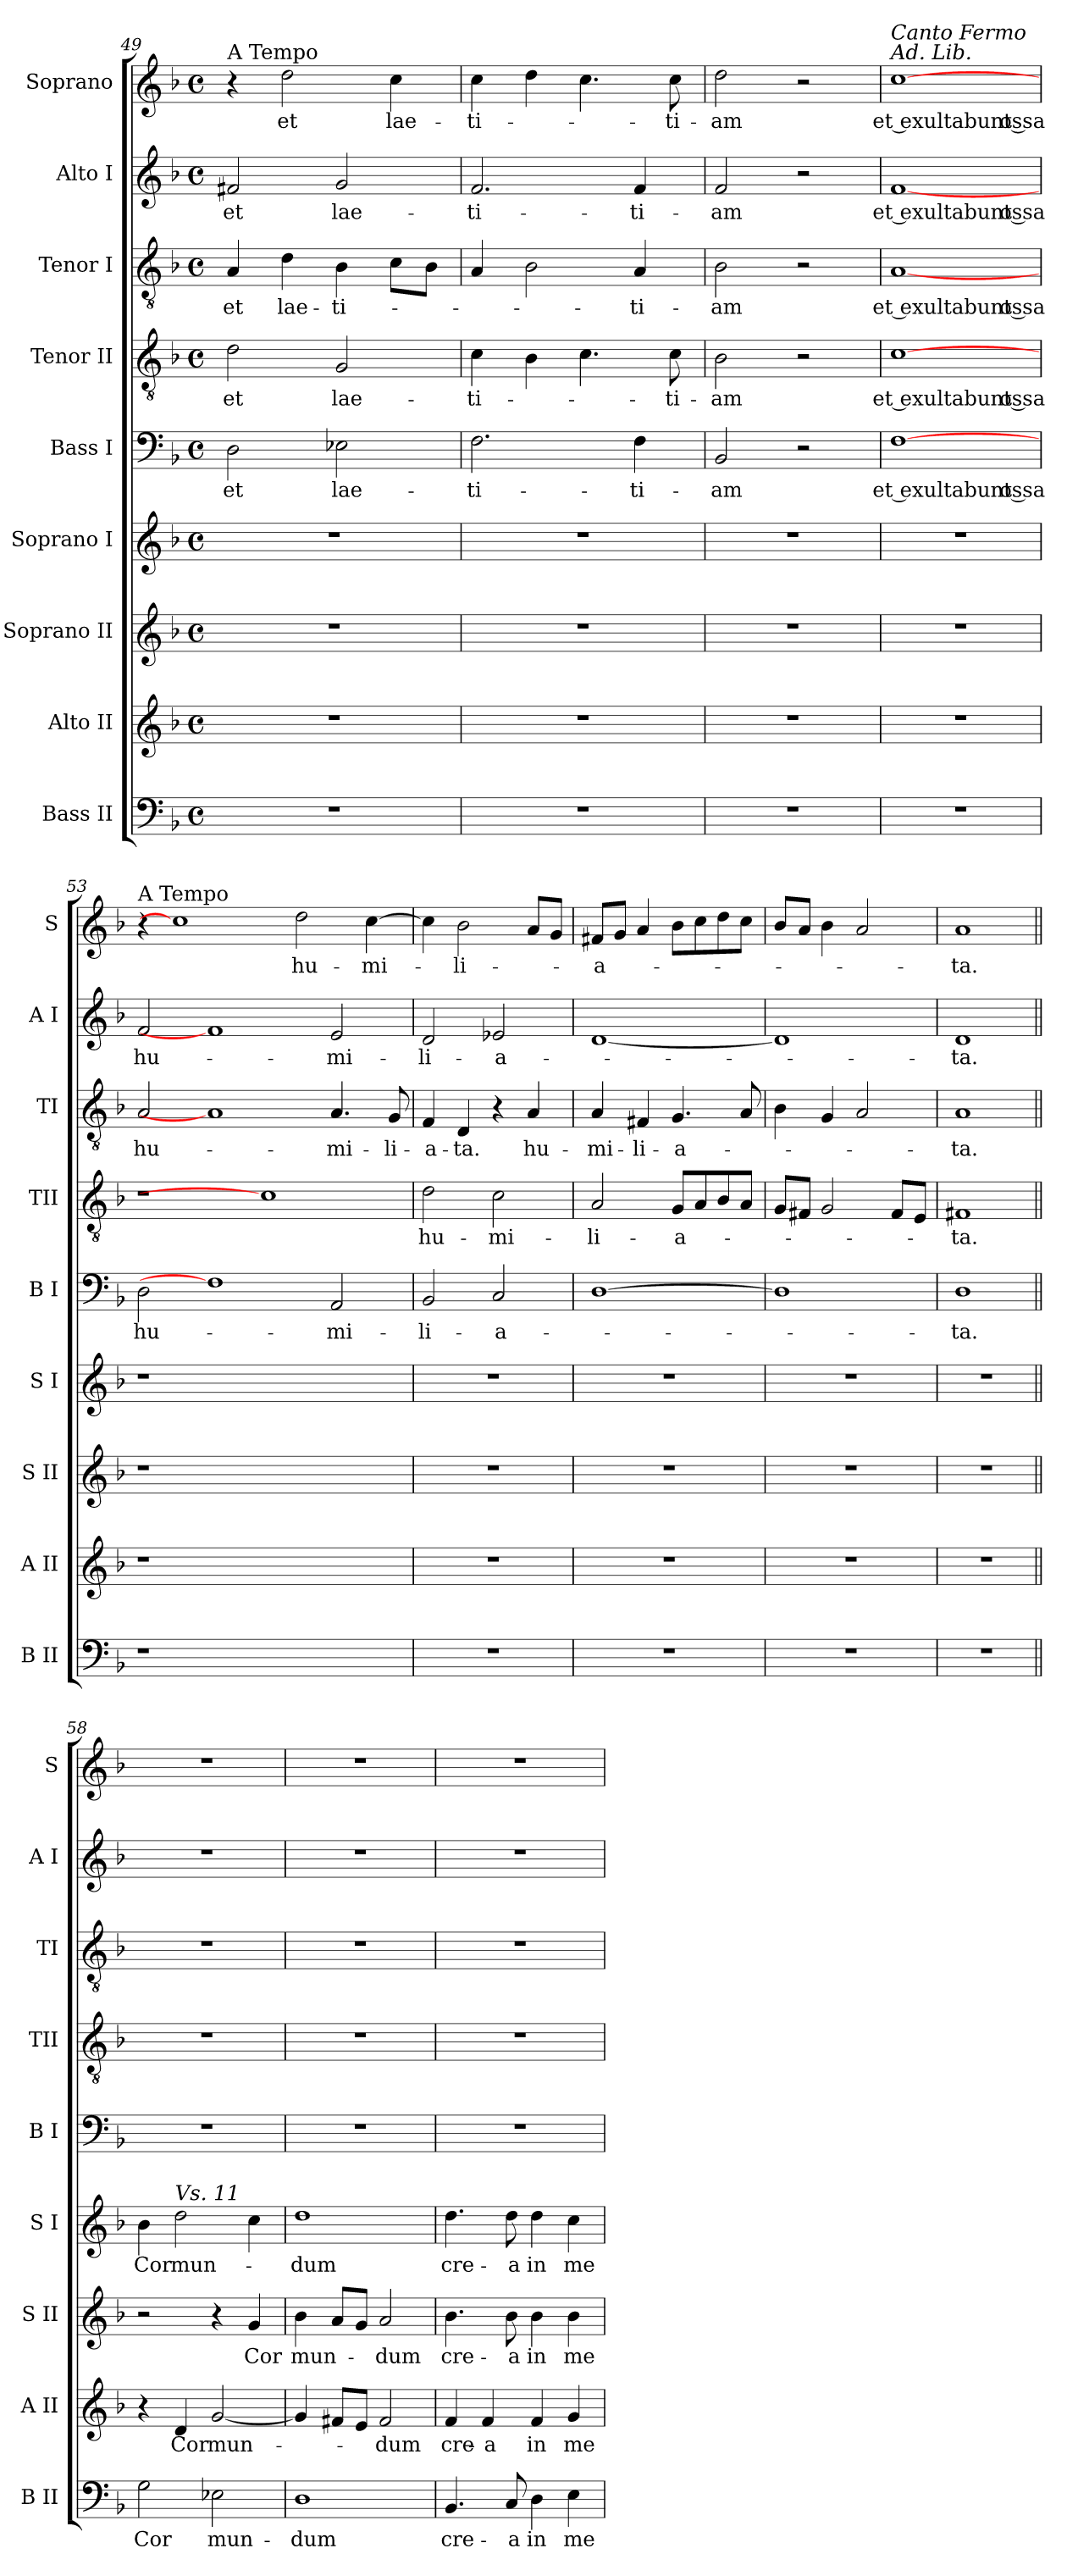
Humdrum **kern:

**kern	**text	**kern	**text	**kern	**text	**kern	**text	**kern	**text	**kern	**text	**kern	**text	**kern	**text	**kern	**text
*part9	*part9	*part8	*part8	*part7	*part7	*part6	*part6	*part5	*part5	*part4	*part4	*part3	*part3	*part2	*part2	*part1	*part1
*staff9	*staff9	*staff8	*staff8	*staff7	*staff7	*staff6	*staff6	*staff5	*staff5	*staff4	*staff4	*staff3	*staff3	*staff2	*staff2	*staff1	*staff1
*I"Bass II	*	*I"Alto II	*	*I"Soprano II	*	*I"Soprano I	*	*I"Bass I	*	*I"Tenor II	*	*I"Tenor I	*	*I"Alto I	*	*I"Soprano	*
*I'B II	*	*I'A II	*	*I'S II	*	*I'S I	*	*I'B I	*	*I'TII	*	*I'TI	*	*I'A I	*	*I'S	*
*clefF4	*	*clefG2	*	*clefG2	*	*clefG2	*	*clefF4	*	*clefGv2	*	*clefGv2	*	*clefG2	*	*clefG2	*
*k[b-]	*	*k[b-]	*	*k[b-]	*	*k[b-]	*	*k[b-]	*	*k[b-]	*	*k[b-]	*	*k[b-]	*	*k[b-]	*
*d:	*	*d:	*	*d:	*	*d:	*	*d:	*	*d:	*	*d:	*	*d:	*	*d:	*
*M4/4	*	*M4/4	*	*M4/4	*	*M4/4	*	*M4/4	*	*M4/4	*	*M4/4	*	*M4/4	*	*M4/4	*
*met(c)	*	*met(c)	*	*met(c)	*	*met(c)	*	*met(c)	*	*met(c)	*	*met(c)	*	*met(c)	*	*met(c)	*
=49	=49	=49	=49	=49	=49	=49	=49	=49	=49	=49	=49	=49	=49	=49	=49	=49	=49
!	!	!	!	!	!	!	!	!	!	!	!	!	!	!	!	!LO:TX:a:t=A Tempo	!
!	!	!	!	!	!	!	!	!	!LO:LY:b	!	!LO:LY:b	!	!LO:LY:b	!	!LO:LY:b	!	!
1r	.	1r	.	1r	.	1r	.	2D\	et	2d\	et	4A/	et	2f#X/	et	4r	.
!	!	!	!	!	!	!	!	!	!	!	!	!	!LO:LY:b	!	!	!	!LO:LY:b
.	.	.	.	.	.	.	.	.	.	.	.	4d\	lae-	.	.	2dd\	et
!	!	!	!	!	!	!	!	!	!LO:LY:b	!	!LO:LY:b	!	!LO:LY:b	!	!LO:LY:b	!	!
.	.	.	.	.	.	.	.	2E-X\	lae-	2G/	lae-	4B-\	-ti-	2g/	lae-	.	.
!	!	!	!	!	!	!	!	!	!	!	!	!	!	!	!	!	!LO:LY:b
.	.	.	.	.	.	.	.	.	.	.	.	8c\L	.	.	.	4cc\	lae-
.	.	.	.	.	.	.	.	.	.	.	.	8B-\J	.	.	.	.	.
=50	=50	=50	=50	=50	=50	=50	=50	=50	=50	=50	=50	=50	=50	=50	=50	=50	=50
!	!	!	!	!	!	!	!	!	!LO:LY:b	!	!LO:LY:b	!	!	!	!LO:LY:b	!	!LO:LY:b
1r	.	1r	.	1r	.	1r	.	2.F\	-ti-	4c\	-ti-	4A/	.	2.f/	-ti-	4cc\	-ti-
.	.	.	.	.	.	.	.	.	.	4B-\	.	2B-\	.	.	.	4dd\	.
.	.	.	.	.	.	.	.	.	.	4.c\	.	.	.	.	.	4.cc\	.
!	!	!	!	!	!	!	!	!	!LO:LY:b	!	!	!	!LO:LY:b	!	!LO:LY:b	!	!
.	.	.	.	.	.	.	.	4F\	-ti-	.	.	4A/	-ti-	4f/	-ti-	.	.
!	!	!	!	!	!	!	!	!	!	!	!LO:LY:b	!	!	!	!	!	!LO:LY:b
.	.	.	.	.	.	.	.	.	.	8c\	-ti-	.	.	.	.	8cc\	-ti-
!!LO:PB:g=z
=51	=51	=51	=51	=51	=51	=51	=51	=51	=51	=51	=51	=51	=51	=51	=51	=51	=51
!	!	!	!	!	!	!	!	!	!LO:LY:b	!	!LO:LY:b	!	!LO:LY:b	!	!LO:LY:b	!	!LO:LY:b
1r	.	1r	.	1r	.	1r	.	2BB-/	-am	2B-\	-am	2B-\	-am	2f/	-am	2dd\	-am
.	.	.	.	.	.	.	.	2r	.	2r	.	2r	.	2r	.	2r	.
=52	=52	=52	=52	=52	=52	=52	=52	=52	=52	=52	=52	=52	=52	=52	=52	=52	=52
!	!	!	!	!	!	!	!	!	!	!	!	!	!	!	!	!LO:TX:a:i:t=Canto Fermo\nAd. Lib.	!
!	!	!	!	!	!	!	!	!	!LO:LY:b	!	!LO:LY:b	!	!LO:LY:b	!	!LO:LY:b	!	!LO:LY:b
1r	.	1r	.	1r	.	1r	.	[1F	et exultabunt ossa	[1c	et exultabunt ossa	[1A	et exultabunt ossa	[1f	et exultabunt ossa	[1cc	et exultabunt ossa
=53	=53	=53	=53	=53	=53	=53	=53	=53	=53	=53	=53	=53	=53	=53	=53	=53	=53
!	!	!	!	!	!	!	!	!	!	!	!	!	!	!	!	!LO:TX:a:t=A Tempo	!
!	!	!	!	!	!	!	!	!	!LO:LY:b	!	!	!	!LO:LY:b	!	!LO:LY:b	!	!
1r	.	1r	.	1r	.	1r	.	2D\	hu-	1r	.	2A/	hu-	2f/	hu-	4r	.
.	.	.	.	.	.	.	.	.	.	.	.	.	.	.	.	1cc]	.
.	.	.	.	.	.	.	.	1F]	.	.	.	1A]	.	1f]	.	.	.
1ryy	.	1ryy	.	1ryy	.	1ryy	.	.	.	1c]	.	.	.	.	.	.	.
!	!	!	!	!	!	!	!	!	!	!	!	!	!	!	!	!	!LO:LY:b
.	.	.	.	.	.	.	.	.	.	.	.	.	.	.	.	2dd\	hu-
!	!	!	!	!	!	!	!	!	!LO:LY:b	!	!	!	!LO:LY:b	!	!LO:LY:b	!	!
.	.	.	.	.	.	.	.	2AA/	-mi-	.	.	4.A/	-mi-	2e/	-mi-	.	.
!	!	!	!	!	!	!	!	!	!	!	!	!	!	!	!	!	!LO:LY:b
.	.	.	.	.	.	.	.	.	.	.	.	.	.	.	.	[4cc\	-mi-
!	!	!	!	!	!	!	!	!	!	!	!	!	!LO:LY:b	!	!	!	!
.	.	.	.	.	.	.	.	.	.	.	.	8G/	-li-	.	.	.	.
=54	=54	=54	=54	=54	=54	=54	=54	=54	=54	=54	=54	=54	=54	=54	=54	=54	=54
!	!	!	!	!	!	!	!	!	!LO:LY:b	!	!LO:LY:b	!	!LO:LY:b	!	!LO:LY:b	!	!
1r	.	1r	.	1r	.	1r	.	2BB-/	-li-	2d\	hu-	4F/	-a-	2d/	-li-	4cc\]	.
!	!	!	!	!	!	!	!	!	!	!	!	!	!LO:LY:b	!	!	!	!LO:LY:b
.	.	.	.	.	.	.	.	.	.	.	.	4D/	-ta.	.	.	2b-\	-li-
!	!	!	!	!	!	!	!	!	!LO:LY:b	!	!LO:LY:b	!	!	!	!LO:LY:b	!	!
.	.	.	.	.	.	.	.	2C/	-a-	2c\	-mi-	4r	.	2e-X/	-a-	.	.
!	!	!	!	!	!	!	!	!	!	!	!	!	!LO:LY:b	!	!	!	!
.	.	.	.	.	.	.	.	.	.	.	.	4A/	hu-	.	.	8a/L	.
.	.	.	.	.	.	.	.	.	.	.	.	.	.	.	.	8g/J	.
=55	=55	=55	=55	=55	=55	=55	=55	=55	=55	=55	=55	=55	=55	=55	=55	=55	=55
!	!	!	!	!	!	!	!	!	!	!	!LO:LY:b	!	!LO:LY:b	!	!	!	!LO:LY:b
1r	.	1r	.	1r	.	1r	.	[1D	.	2A/	-li-	4A/	-mi-	[1d	.	8f#X/L	-a-
.	.	.	.	.	.	.	.	.	.	.	.	.	.	.	.	8g/J	.
!	!	!	!	!	!	!	!	!	!	!	!	!	!LO:LY:b	!	!	!	!
.	.	.	.	.	.	.	.	.	.	.	.	4F#X/	-li-	.	.	4a/	.
!	!	!	!	!	!	!	!	!	!	!	!LO:LY:b	!	!LO:LY:b	!	!	!	!
.	.	.	.	.	.	.	.	.	.	8G/L	-a-	4.G/	-a-	.	.	8b-\L	.
.	.	.	.	.	.	.	.	.	.	8A/	.	.	.	.	.	8cc\	.
.	.	.	.	.	.	.	.	.	.	8B-/	.	.	.	.	.	8dd\	.
.	.	.	.	.	.	.	.	.	.	8A/J	.	8A/	.	.	.	8cc\J	.
=56	=56	=56	=56	=56	=56	=56	=56	=56	=56	=56	=56	=56	=56	=56	=56	=56	=56
1r	.	1r	.	1r	.	1r	.	1D]	.	8G/L	.	4B-\	.	1d]	.	8b-/L	.
.	.	.	.	.	.	.	.	.	.	8F#X/J	.	.	.	.	.	8a/J	.
.	.	.	.	.	.	.	.	.	.	2G/	.	4G/	.	.	.	4b-\	.
.	.	.	.	.	.	.	.	.	.	.	.	2A/	.	.	.	2a/	.
.	.	.	.	.	.	.	.	.	.	8F#/L	.	.	.	.	.	.	.
.	.	.	.	.	.	.	.	.	.	8E/J	.	.	.	.	.	.	.
=57	=57	=57	=57	=57	=57	=57	=57	=57	=57	=57	=57	=57	=57	=57	=57	=57	=57
!	!	!	!	!	!	!	!	!	!LO:LY:b	!	!LO:LY:b	!	!LO:LY:b	!	!LO:LY:b	!	!LO:LY:b
1r	.	1r	.	1r	.	1r	.	1D	-ta.	1F#X	-ta.	1A	-ta.	1d	-ta.	1a	-ta.
!!LO:PB:g=z
=58||	=58||	=58||	=58||	=58||	=58||	=58||	=58||	=58||	=58||	=58||	=58||	=58||	=58||	=58||	=58||	=58||	=58||
!	!LO:LY:b	!	!	!	!	!	!LO:LY:b	!	!	!	!	!	!	!	!	!	!
2G\	Cor	4r	.	2r	.	4b-\	Cor	1r	.	1r	.	1r	.	1r	.	1r	.
!	!	!	!	!	!	!LO:TX:a:i:t=Vs. 11	!	!	!	!	!	!	!	!	!	!	!
!	!	!	!LO:LY:b	!	!	!	!LO:LY:b	!	!	!	!	!	!	!	!	!	!
.	.	4d/	Cor	.	.	2dd\	mun-	.	.	.	.	.	.	.	.	.	.
!	!LO:LY:b	!	!LO:LY:b	!	!	!	!	!	!	!	!	!	!	!	!	!	!
2E-X\	mun-	[2g/	mun-	4r	.	.	.	.	.	.	.	.	.	.	.	.	.
!	!	!	!	!	!LO:LY:b	!	!	!	!	!	!	!	!	!	!	!	!
.	.	.	.	4g/	Cor	4cc\	.	.	.	.	.	.	.	.	.	.	.
=59	=59	=59	=59	=59	=59	=59	=59	=59	=59	=59	=59	=59	=59	=59	=59	=59	=59
!	!LO:LY:b	!	!	!	!LO:LY:b	!	!LO:LY:b	!	!	!	!	!	!	!	!	!	!
1D	-dum	4g/]	.	4b-\	mun-	1dd	-dum	1r	.	1r	.	1r	.	1r	.	1r	.
.	.	8f#X/L	.	8a/L	.	.	.	.	.	.	.	.	.	.	.	.	.
.	.	8e/J	.	8g/J	.	.	.	.	.	.	.	.	.	.	.	.	.
!	!	!	!LO:LY:b	!	!LO:LY:b	!	!	!	!	!	!	!	!	!	!	!	!
.	.	2f#/	-dum	2a/	-dum	.	.	.	.	.	.	.	.	.	.	.	.
=60	=60	=60	=60	=60	=60	=60	=60	=60	=60	=60	=60	=60	=60	=60	=60	=60	=60
!	!LO:LY:b	!	!LO:LY:b	!	!LO:LY:b	!	!LO:LY:b	!	!	!	!	!	!	!	!	!	!
4.BB-/	cre-	4f/	cre-	4.b-\	cre-	4.dd\	cre-	1r	.	1r	.	1r	.	1r	.	1r	.
!	!	!	!LO:LY:b	!	!	!	!	!	!	!	!	!	!	!	!	!	!
.	.	4f/	-a	.	.	.	.	.	.	.	.	.	.	.	.	.	.
!	!LO:LY:b	!	!	!	!LO:LY:b	!	!LO:LY:b	!	!	!	!	!	!	!	!	!	!
8C/	-a	.	.	8b-\	-a	8dd\	-a	.	.	.	.	.	.	.	.	.	.
!	!LO:LY:b	!	!LO:LY:b	!	!LO:LY:b	!	!LO:LY:b	!	!	!	!	!	!	!	!	!	!
4D\	in	4f/	in	4b-\	in	4dd\	in	.	.	.	.	.	.	.	.	.	.
!	!LO:LY:b	!	!LO:LY:b	!	!LO:LY:b	!	!LO:LY:b	!	!	!	!	!	!	!	!	!	!
4E\	me	4g/	me	4b-\	me	4cc\	me	.	.	.	.	.	.	.	.	.	.
=	=	=	=	=	=	=	=	=	=	=	=	=	=	=	=	=	=
*-	*-	*-	*-	*-	*-	*-	*-	*-	*-	*-	*-	*-	*-	*-	*-	*-	*-
